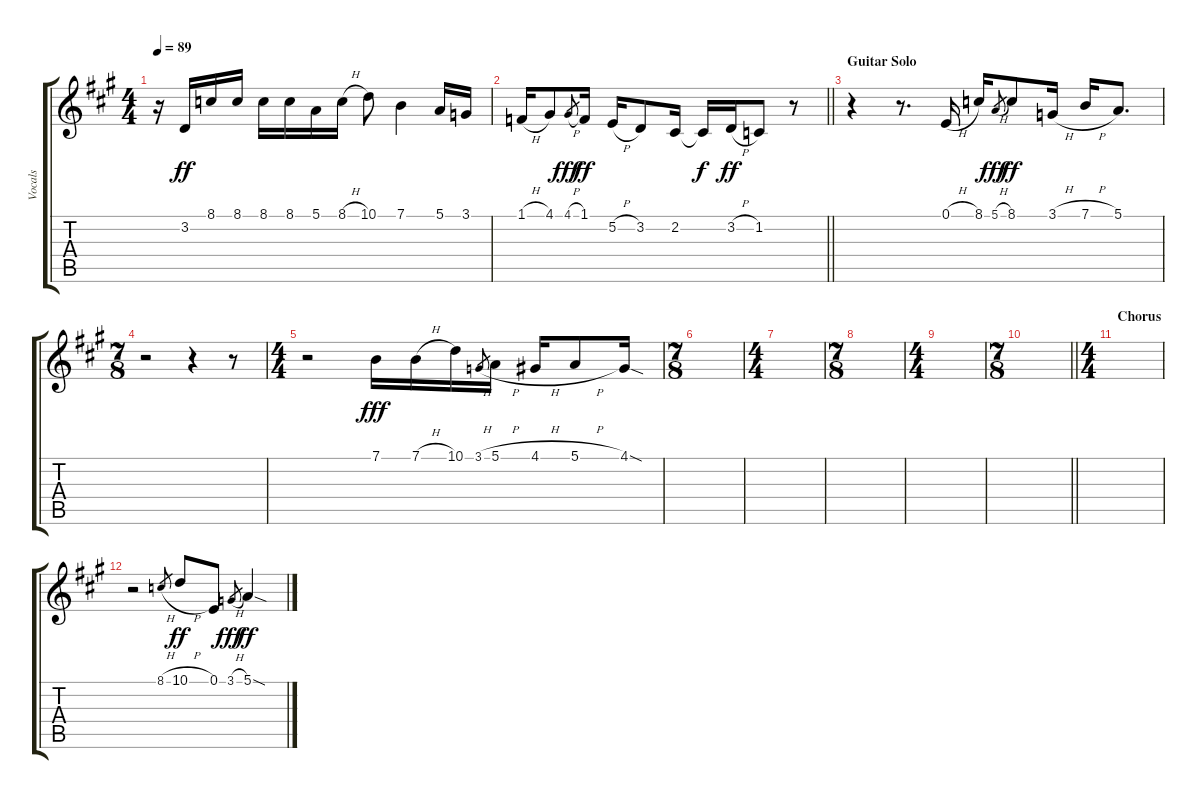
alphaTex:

\track ("Vocals" "Vocals") {instrument oboe}
\staff {score tabs}
\tuning (E4 B3 G3 D3 A2 E2) {hide}
\ts (4 4)
\tempo 89
\clef g2
\ks a
r.16{dy ff} 3.2.16 8.1.16 8.1.16 8.1.16 8.1.16 5.1.16 8.1{h}.16 10.1.8 7.1.4 5.1.16 3.1.16 |
\barLineRight lightlight
1.1{h}.16 4.1.8 4.1{h}.8{gr dy fff} 1.1.16{dy ff} 5.2{h}.16 3.2.8 2.2.16 2.2{t}.16{dy f} 3.2{h}.16{dy ff} 1.2.8 r.8 |
\section ("" "Guitar Solo")
r.4 r.8{d} 0.1{h}.16 8.1.16 5.1{h}.8{gr dy fff} 8.1.8{dy ff} 3.1{h}.16 7.1{h}.16 5.1.8{d} |
\ts (7 8)
r.2 r.4 r.8 |
\ts (4 4)
r.2 7.1.16{dy fff} 7.1{h}.16 10.1.16 3.1{h}.8{gr} 5.1{h}.16 4.1{h}.16 5.1{h}.8 4.1{sod}.16 |
\ts (7 8)
|
\ts (4 4)
|
\ts (7 8)
|
\ts (4 4)
|
\ts (7 8)
\barLineRight lightlight
|
\ts (4 4)
\section ("" "Chorus")
|
r.2 8.1{h}.8{gr} 10.1{h}.8{dy ff} 0.1.8 3.1{h}.8{gr dy fff} 5.1{sod}.4{dy ff}
